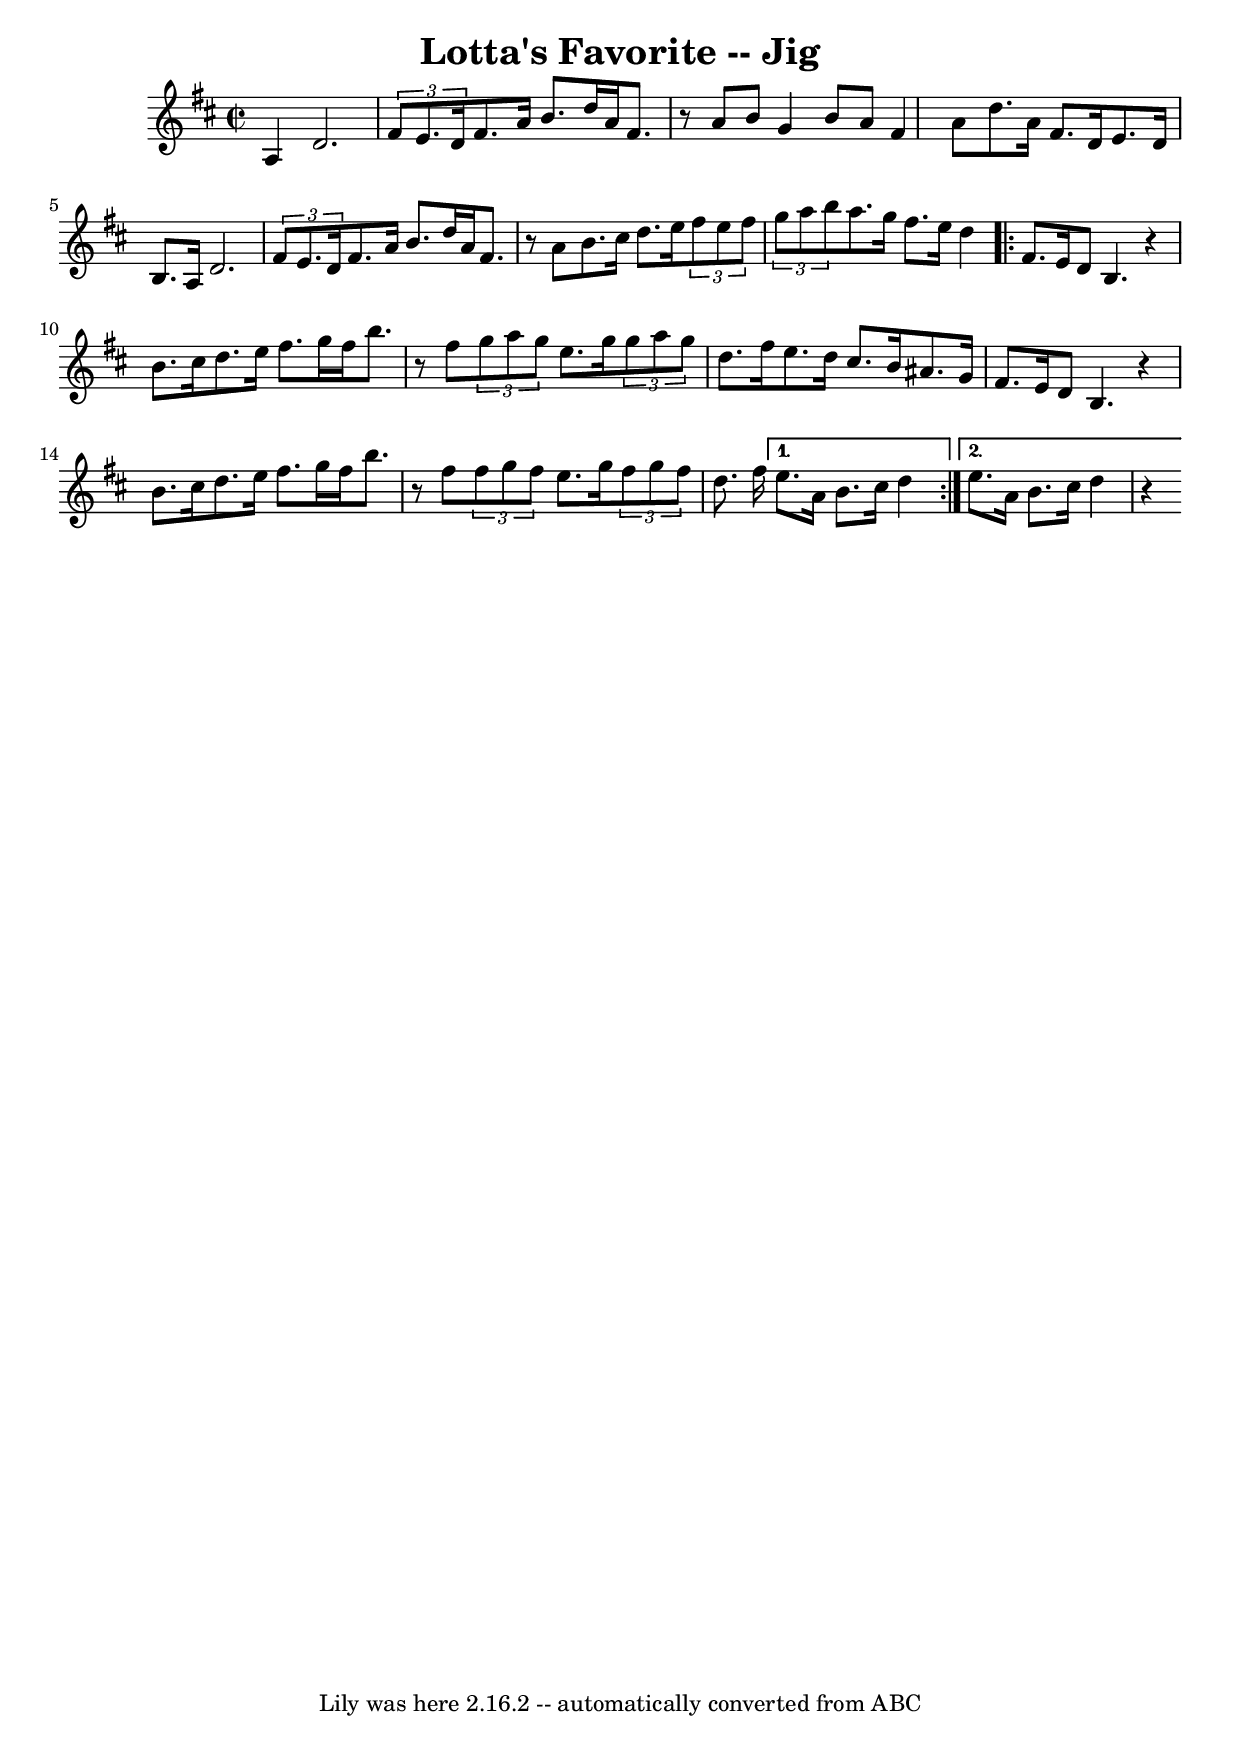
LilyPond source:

\version "2.16.2"
\include "Mammoth.ily"
\header {
  %% book = "Ryan's Mammoth Collection"
 crossRefNumber = "1"
 footnotes = "\\\\117 658"
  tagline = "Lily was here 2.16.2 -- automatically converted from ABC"
  title = "Lotta's Favorite -- Jig"

}
voicedefault =  {


  \override Staff.TimeSignature #'style = #'C
  \time 2/2 
  \key d \major a4   |
 d'2.    \times 2/3 { fs'8    
		 e'8. d'16   		     }    |
 fs'8. a'16 b'8. d''16 a'16 fs'8.     r8 a'8     |
 b'8 g'4 b'8 a'8 fs'4 a'8    |
 d''8. a'16 fs'8. d'16 e'8. d'16 b8. a16     |
  
 d'2.    \times 2/3 { fs'8 e'8. d'16   		     }    |
 fs'8. a'16 b'8. d''16 a'16 fs'8.    r8 a'8     |
 b'8. cs''16    
 d''8. e''16    \times 2/3 { fs''8 e''8 fs''8  
			    }   \times 2/3 {   
			 g''8 a''8 b''8   			    }    |
 a''8. g''16 fs''8. e''16 d''4 
  
  \repeat volta 2 { fs'8. e'16   |
 d'8 b4.    r4 b'8. cs''16     |
 d''8. e''16 fs''8. g''16 fs''16 b''8.         r8 fs''8     |
    \times 2/3 { g''8 a''8 g''8  
	       } e''8. g''16 
    \times 2/3 { g''8 a''8 g''8   	       } d''8. fs''16     |
 e''8. d''16 cs''8. b'16 as'8. g'16 fs'8. e'16      |
 d'8 b4.    r4 b'8. cs''16    |
 d''8. e''16 fs''8. g''16 fs''16 b''8.    r8 fs''8     |
    \times 2/3 {   
 fs''8 g''8 fs''8  
    } e''8. g''16    \times 2/3 { fs''8 g''8   
				 fs''8  
				} d''8. fs''16    
  } \alternative{{ e''8. a'16 b'8.    
		 cs''16 d''4  
		 } { e''8. a'16 b'8. cs''16 d''4    r4    		     \bar " |."   
		   }
	       }

}

\score{
  <<

    \context Staff="default"
    {
      \voicedefault 
      
    }

  >>
  \layout {
    
  }
  \midi {
  }

}
